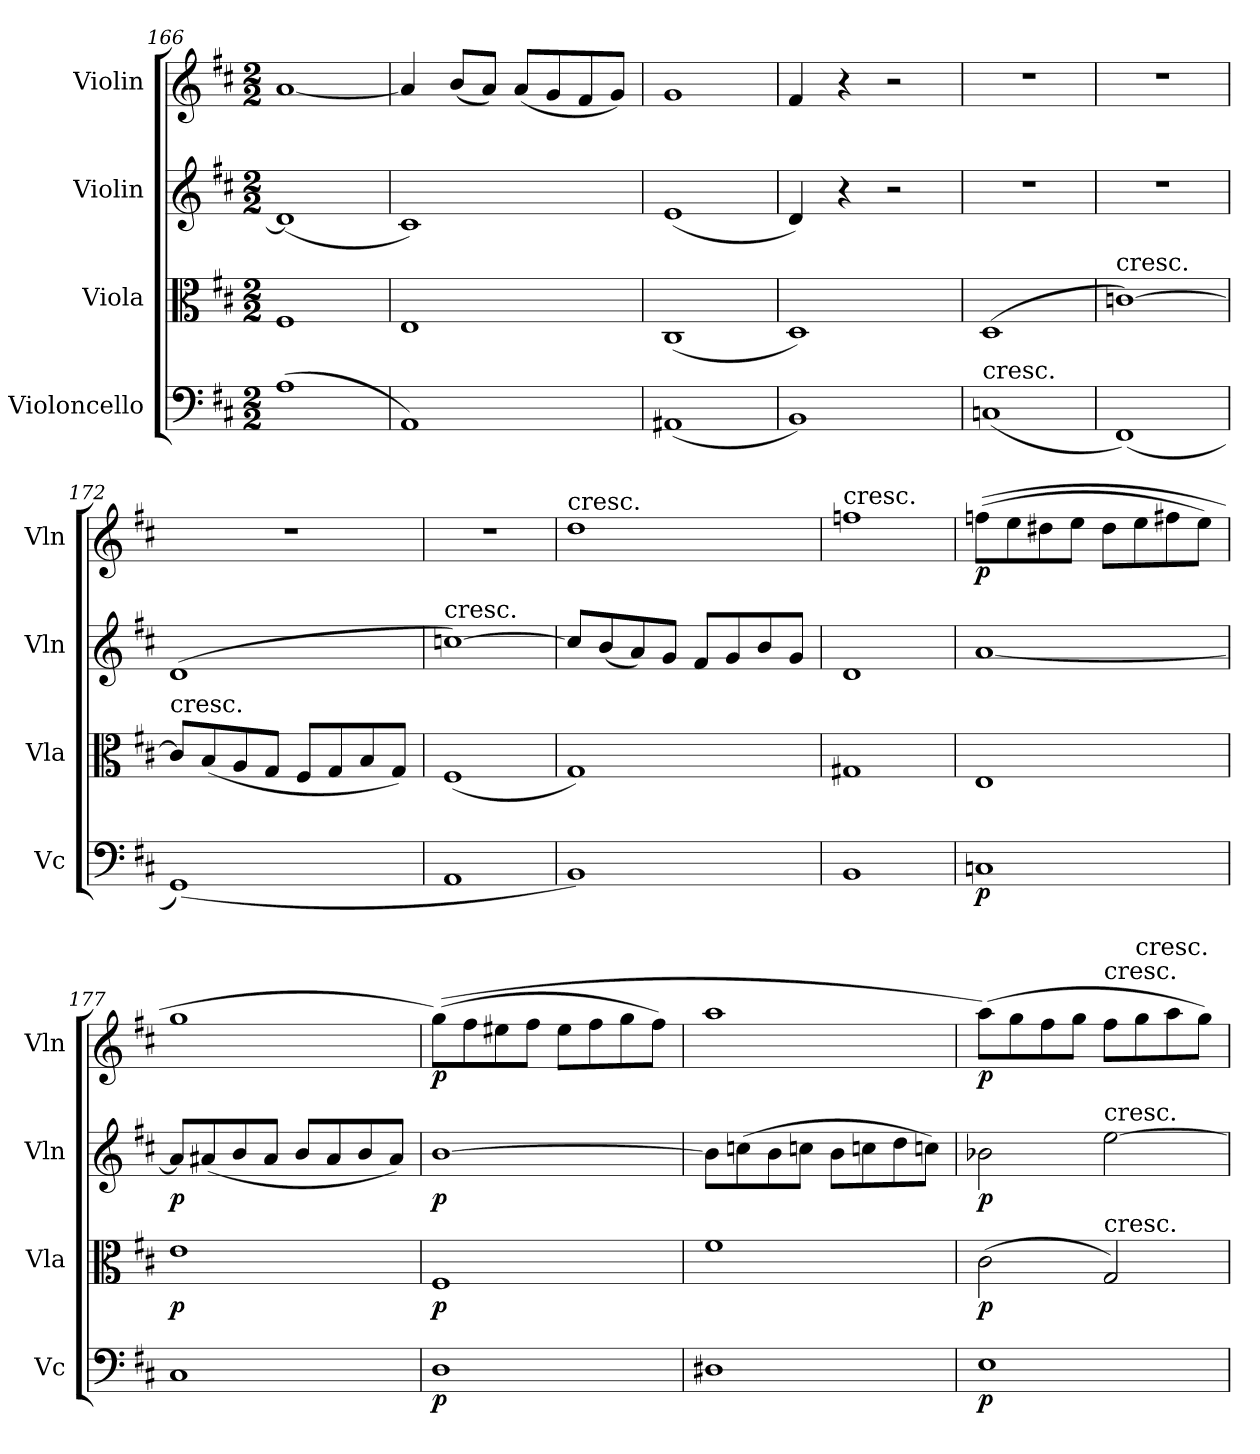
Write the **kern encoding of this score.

**kern	**dynam	**kern	**dynam	**kern	**dynam	**kern	**dynam
*part4	*part4	*part3	*part3	*part2	*part2	*part1	*part1
*staff4	*staff4	*staff3	*staff3	*staff2	*staff2	*staff1	*staff1
*I"Violoncello	*	*I"Viola	*	*I"Violin	*	*I"Violin	*
*I'Vc	*	*I'Vla	*	*I'Vln	*	*I'Vln	*
*clefF4	*	*clefC3	*	*clefG2	*	*clefG2	*
*k[f#c#]	*	*k[f#c#]	*	*k[f#c#]	*	*k[f#c#]	*
*D:	*	*D:	*	*D:	*	*D:	*
*M2/2	*	*M2/2	*	*M2/2	*	*M2/2	*
=166	=166	=166	=166	=166	=166	=166	=166
(1A	.	1F#	.	(1d]	.	[1a	.
=167	=167	=167	=167	=167	=167	=167	=167
1AA)	.	1E	.	1c#)	.	4a/]	.
.	.	.	.	.	.	(8b/L	.
.	.	.	.	.	.	8a/J)	.
.	.	.	.	.	.	(8a/L	.
.	.	.	.	.	.	8g/	.
.	.	.	.	.	.	8f#/	.
.	.	.	.	.	.	8g/J)	.
=168	=168	=168	=168	=168	=168	=168	=168
(1AA#X	.	(1C#	.	(1e	.	1g	.
=169	=169	=169	=169	=169	=169	=169	=169
1BB)	.	1D)	.	4d/)	.	4f#/	.
.	.	.	.	4r	.	4r	.
.	.	.	.	2r	.	2r	.
=170	=170	=170	=170	=170	=170	=170	=170
!LO:TX:t=cresc.	!	!	!	!	!	!	!
(1Cn	.	(1D	.	1r	.	1r	.
=171	=171	=171	=171	=171	=171	=171	=171
!	!	!LO:TX:t=cresc.	!	!	!	!	!
(1FF#)	.	[1cn)	.	1r	.	1r	.
=172	=172	=172	=172	=172	=172	=172	=172
!	!	!LO:TX:t=cresc.	!	!	!	!	!
(1GG)	.	8c/L]	.	(1d	.	1r	.
.	.	(8B/	.	.	.	.	.
.	.	8A/	.	.	.	.	.
.	.	8G/J	.	.	.	.	.
.	.	8F#/L	.	.	.	.	.
.	.	8G/	.	.	.	.	.
.	.	8B/	.	.	.	.	.
.	.	8G/J)	.	.	.	.	.
=173	=173	=173	=173	=173	=173	=173	=173
!	!	!	!	!LO:TX:t=cresc.	!	!	!
1AA	.	(1F#	.	[1ccn)	.	1r	.
=174	=174	=174	=174	=174	=174	=174	=174
!	!	!	!	!	!	!LO:TX:t=cresc.	!
1BB)	.	1G)	.	8cc/L]	.	1dd	.
.	.	.	.	(8b/	.	.	.
.	.	.	.	8a/)	.	.	.
.	.	.	.	8g/J	.	.	.
.	.	.	.	8f#/L	.	.	.
.	.	.	.	8g/	.	.	.
.	.	.	.	8b/	.	.	.
.	.	.	.	8g/J	.	.	.
=175	=175	=175	=175	=175	=175	=175	=175
!	!	!	!	!	!	!LO:TX:t=cresc.	!
1BB	.	1G#X	.	1d	.	1ffn	.
=176	=176	=176	=176	=176	=176	=176	=176
1Cn	p	1E	.	[1a	.	((8ffn\L	p
.	.	.	.	.	.	8ee\	.
.	.	.	.	.	.	8dd#X\	.
.	.	.	.	.	.	8ee\J	.
.	.	.	.	.	.	8dd#\L	.
.	.	.	.	.	.	8ee\	.
.	.	.	.	.	.	8ff#X\	.
.	.	.	.	.	.	8ee\J)	.
=177	=177	=177	=177	=177	=177	=177	=177
1C#	.	1e	p	8a/L]	p	1gg	.
.	.	.	.	(8a#X/	.	.	.
.	.	.	.	8b/	.	.	.
.	.	.	.	8a#/J	.	.	.
.	.	.	.	8b/L	.	.	.
.	.	.	.	8a#/	.	.	.
.	.	.	.	8b/	.	.	.
.	.	.	.	8a#/J)	.	.	.
=178	=178	=178	=178	=178	=178	=178	=178
1D	p	1F#	p	[1b	p	((8gg\L)	p
.	.	.	.	.	.	8ff#\	.
.	.	.	.	.	.	8ee#X\	.
.	.	.	.	.	.	8ff#\J	.
.	.	.	.	.	.	8ee#\L	.
.	.	.	.	.	.	8ff#\	.
.	.	.	.	.	.	8gg\	.
.	.	.	.	.	.	8ff#\J)	.
=179	=179	=179	=179	=179	=179	=179	=179
1D#X	.	1f#	.	8b\L]	.	1aa	.
.	.	.	.	(8ccn\	.	.	.
.	.	.	.	8b\	.	.	.
.	.	.	.	8ccn\J	.	.	.
.	.	.	.	8b\L	.	.	.
.	.	.	.	8ccn\	.	.	.
.	.	.	.	8dd\	.	.	.
.	.	.	.	8ccn\J)	.	.	.
=180	=180	=180	=180	=180	=180	=180	=180
1E	p	(2c#\	p	2b-X\	p	(8aa\L)	p
.	.	.	.	.	.	8gg\	.
.	.	.	.	.	.	8ff#\	.
.	.	.	.	.	.	8gg\J	.
!	!	!	!	!	!	!LO:TX:t=cresc.	!
!	!	!	!	!LO:TX:t=cresc.	!	!	!
!	!	!LO:TX:t=cresc.	!	!	!	!	!
.	.	2G/)	.	[2ee\	.	8ff#\L	.
!	!	!	!	!	!	!LO:TX:t=cresc.	!
.	.	.	.	.	.	8gg\	.
.	.	.	.	.	.	8aa\	.
.	.	.	.	.	.	8gg\J)	.
=	=	=	=	=	=	=	=
*-	*-	*-	*-	*-	*-	*-	*-
